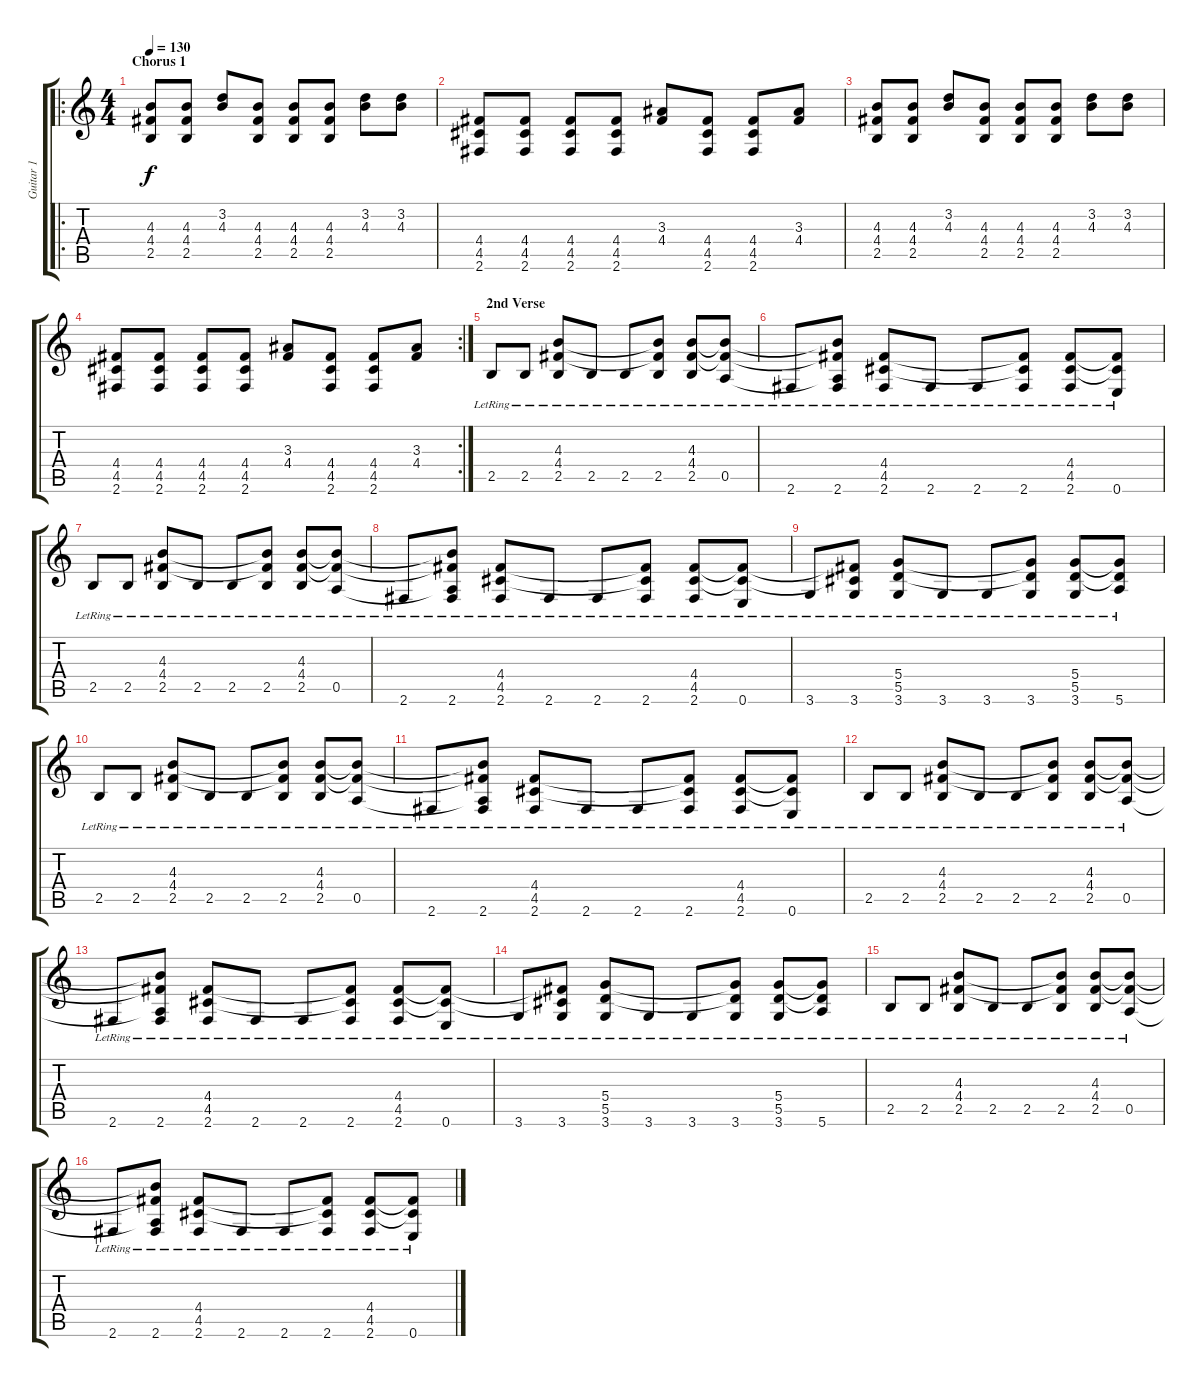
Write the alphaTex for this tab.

\track ("Guitar 1" "Guitar 1") {instrument acousticguitarsteel}
\staff {score tabs}
\tuning (E4 B3 G3 D3 A2 E2) {hide}
\ro
\ts (4 4)
\section ("" "Chorus 1")
\tempo 130
\clef g2
\ks c
(4.3 4.4 2.5).8{dy f} (4.3 4.4 2.5).8 (3.2 4.3).8 (4.3 4.4 2.5).8 (4.3 4.4 2.5).8 (4.3 4.4 2.5).8 (3.2 4.3).8 (3.2 4.3).8 |
(4.4 4.5 2.6).8 (4.4 4.5 2.6).8 (4.4 4.5 2.6).8 (4.4 4.5 2.6).8 (3.3 4.4).8 (4.4 4.5 2.6).8 (4.4 4.5 2.6).8 (3.3 4.4).8 |
(4.3 4.4 2.5).8 (4.3 4.4 2.5).8 (3.2 4.3).8 (4.3 4.4 2.5).8 (4.3 4.4 2.5).8 (4.3 4.4 2.5).8 (3.2 4.3).8 (3.2 4.3).8 |
\rc 2
(4.4 4.5 2.6).8 (4.4 4.5 2.6).8 (4.4 4.5 2.6).8 (4.4 4.5 2.6).8 (3.3 4.4).8 (4.4 4.5 2.6).8 (4.4 4.5 2.6).8 (3.3 4.4).8 |
\section ("" "2nd Verse")
2.5{lr}.8 2.5{lr}.8 (4.3{lr} 4.4{lr} 2.5{lr}).8 2.5{lr}.8 2.5{lr}.8 (4.3{t} 4.4{t} 2.5{lr}).8 (4.3{lr} 4.4{lr} 2.5{lr}).8 (4.3{t} 4.4{t} 0.5{lr}).8 |
2.6{lr}.8 (4.3{t} 4.4{t} 0.5{t} 2.6{lr}).8 (4.4{lr} 4.5{lr} 2.6{lr}).8 2.6{lr}.8 2.6{lr}.8 (4.4{t} 4.5{t} 2.6{lr}).8 (4.4{lr} 4.5{lr} 2.6{lr}).8 (4.4{t} 4.5{t} 0.6{lr}).8 |
2.5{lr}.8 2.5{lr}.8 (4.3{lr} 4.4{lr} 2.5{lr}).8 2.5{lr}.8 2.5{lr}.8 (4.3{t} 4.4{t} 2.5{lr}).8 (4.3{lr} 4.4{lr} 2.5{lr}).8 (4.3{t} 4.4{t} 0.5{lr}).8 |
2.6{lr}.8 (4.3{t} 4.4{t} 0.5{t} 2.6{lr}).8 (4.4{lr} 4.5{lr} 2.6{lr}).8 2.6{lr}.8 2.6{lr}.8 (4.4{t} 4.5{t} 2.6{lr}).8 (4.4{lr} 4.5{lr} 2.6{lr}).8 (4.4{t} 4.5{t} 0.6{lr}).8 |
3.6{lr}.8 (4.4{t} 4.5{t} 3.6{lr}).8 (5.4{lr} 5.5{lr} 3.6{lr}).8 3.6{lr}.8 3.6{lr}.8 (5.4{t} 5.5{t} 3.6{lr}).8 (5.4{lr} 5.5{lr} 3.6{lr}).8 (5.4{t} 5.5{t} 5.6{lr}).8 |
2.5{lr}.8 2.5{lr}.8 (4.3{lr} 4.4{lr} 2.5{lr}).8 2.5{lr}.8 2.5{lr}.8 (4.3{t} 4.4{t} 2.5{lr}).8 (4.3{lr} 4.4{lr} 2.5{lr}).8 (4.3{t} 4.4{t} 0.5{lr}).8 |
2.6{lr}.8 (4.3{t} 4.4{t} 0.5{t} 2.6{lr}).8 (4.4{lr} 4.5{lr} 2.6{lr}).8 2.6{lr}.8 2.6{lr}.8 (4.4{t} 4.5{t} 2.6{lr}).8 (4.4{lr} 4.5{lr} 2.6{lr}).8 (4.4{t} 4.5{t} 0.6{lr}).8 |
2.5{lr}.8 2.5{lr}.8 (4.3{lr} 4.4{lr} 2.5{lr}).8 2.5{lr}.8 2.5{lr}.8 (4.3{t} 4.4{t} 2.5{lr}).8 (4.3{lr} 4.4{lr} 2.5{lr}).8 (4.3{t} 4.4{t} 0.5{lr}).8 |
2.6{lr}.8 (4.3{t} 4.4{t} 0.5{t} 2.6{lr}).8 (4.4{lr} 4.5{lr} 2.6{lr}).8 2.6{lr}.8 2.6{lr}.8 (4.4{t} 4.5{t} 2.6{lr}).8 (4.4{lr} 4.5{lr} 2.6{lr}).8 (4.4{t} 4.5{t} 0.6{lr}).8 |
3.6{lr}.8 (4.4{t} 4.5{t} 3.6{lr}).8 (5.4{lr} 5.5{lr} 3.6{lr}).8 3.6{lr}.8 3.6{lr}.8 (5.4{t} 5.5{t} 3.6{lr}).8 (5.4{lr} 5.5{lr} 3.6{lr}).8 (5.4{t} 5.5{t} 5.6{lr}).8 |
2.5{lr}.8 2.5{lr}.8 (4.3{lr} 4.4{lr} 2.5{lr}).8 2.5{lr}.8 2.5{lr}.8 (4.3{t} 4.4{t} 2.5{lr}).8 (4.3{lr} 4.4{lr} 2.5{lr}).8 (4.3{t} 4.4{t} 0.5{lr}).8 |
2.6{lr}.8 (4.3{t} 4.4{t} 0.5{t} 2.6{lr}).8 (4.4{lr} 4.5{lr} 2.6{lr}).8 2.6{lr}.8 2.6{lr}.8 (4.4{t} 4.5{t} 2.6{lr}).8 (4.4{lr} 4.5{lr} 2.6{lr}).8 (4.4{t} 4.5{t} 0.6{lr}).8
